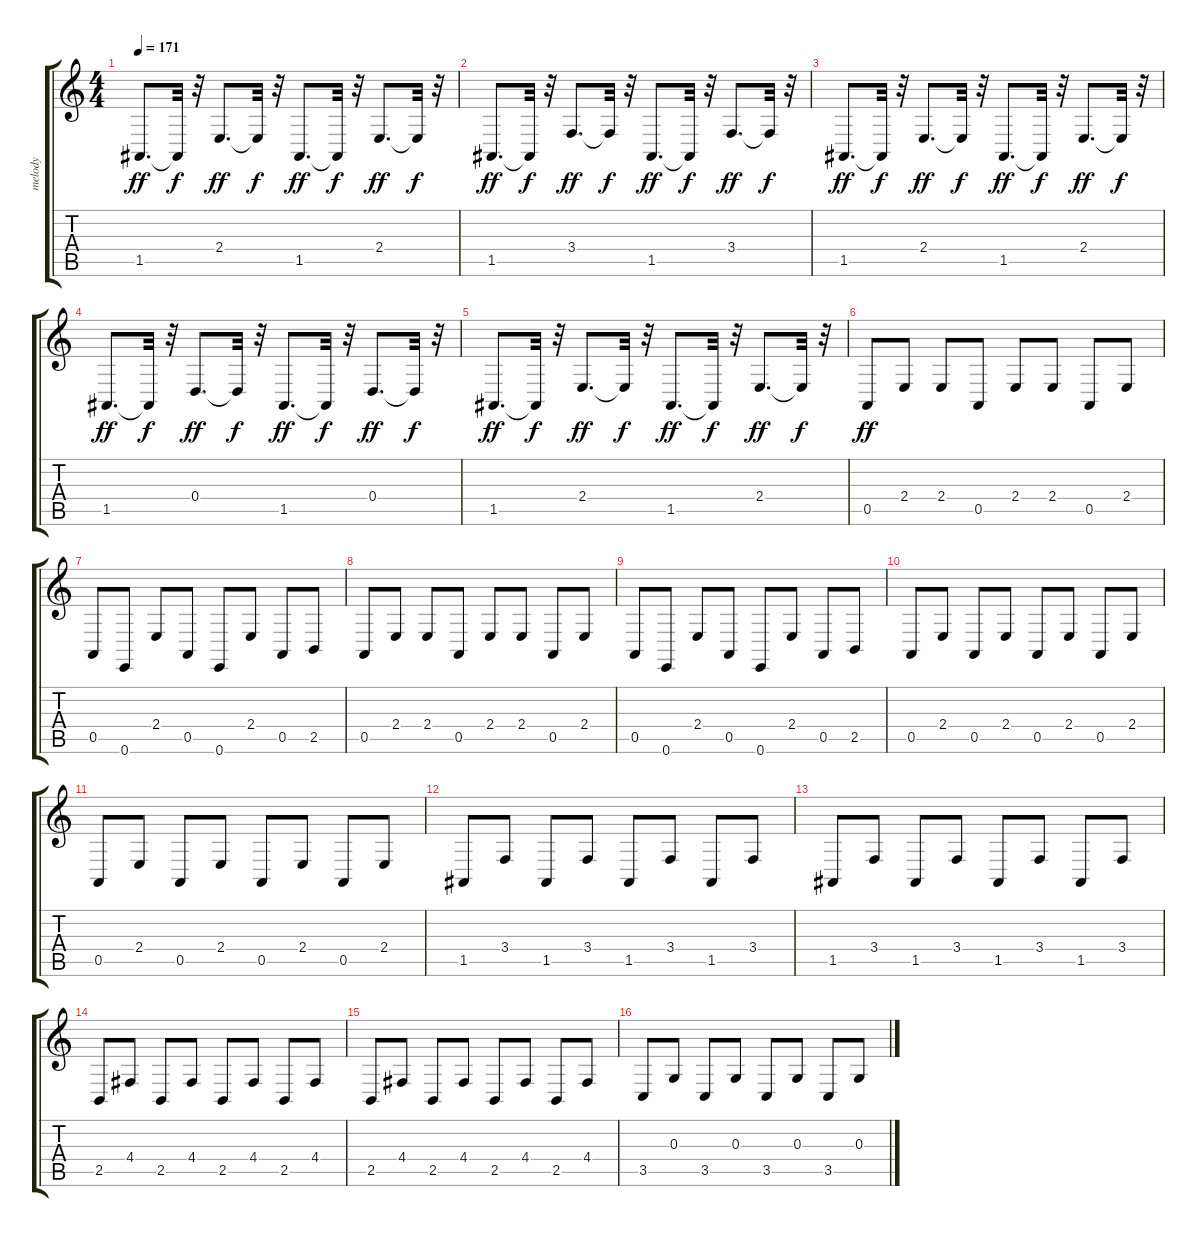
\track ("melody" "melody") {instrument lead1square}
\staff {score tabs}
\tuning (E4 B3 G3 D3 A2 E2) {hide}
\ts (4 4)
\tempo 171
\clef g2
\ks c
1.5.8{d dy ff} 1.5{t}.32{dy f} r.32 2.4.8{d dy ff} 2.4{t}.32{dy f} r.32 1.5.8{d dy ff} 1.5{t}.32{dy f} r.32 2.4.8{d dy ff} 2.4{t}.32{dy f} r.32 |
1.5.8{d dy ff} 1.5{t}.32{dy f} r.32 3.4.8{d dy ff} 3.4{t}.32{dy f} r.32 1.5.8{d dy ff} 1.5{t}.32{dy f} r.32 3.4.8{d dy ff} 3.4{t}.32{dy f} r.32 |
1.5.8{d dy ff} 1.5{t}.32{dy f} r.32 2.4.8{d dy ff} 2.4{t}.32{dy f} r.32 1.5.8{d dy ff} 1.5{t}.32{dy f} r.32 2.4.8{d dy ff} 2.4{t}.32{dy f} r.32 |
1.5.8{d dy ff} 1.5{t}.32{dy f} r.32 0.4.8{d dy ff} 0.4{t}.32{dy f} r.32 1.5.8{d dy ff} 1.5{t}.32{dy f} r.32 0.4.8{d dy ff} 0.4{t}.32{dy f} r.32 |
1.5.8{d dy ff} 1.5{t}.32{dy f} r.32 2.4.8{d dy ff} 2.4{t}.32{dy f} r.32 1.5.8{d dy ff} 1.5{t}.32{dy f} r.32 2.4.8{d dy ff} 2.4{t}.32{dy f} r.32 |
0.5.8{dy ff} 2.4.8 2.4.8 0.5.8 2.4.8 2.4.8 0.5.8 2.4.8 |
0.5.8 0.6.8 2.4.8 0.5.8 0.6.8 2.4.8 0.5.8 2.5.8 |
0.5.8 2.4.8 2.4.8 0.5.8 2.4.8 2.4.8 0.5.8 2.4.8 |
0.5.8 0.6.8 2.4.8 0.5.8 0.6.8 2.4.8 0.5.8 2.5.8 |
0.5.8 2.4.8 0.5.8 2.4.8 0.5.8 2.4.8 0.5.8 2.4.8 |
0.5.8 2.4.8 0.5.8 2.4.8 0.5.8 2.4.8 0.5.8 2.4.8 |
1.5.8 3.4.8 1.5.8 3.4.8 1.5.8 3.4.8 1.5.8 3.4.8 |
1.5.8 3.4.8 1.5.8 3.4.8 1.5.8 3.4.8 1.5.8 3.4.8 |
2.5.8 4.4.8 2.5.8 4.4.8 2.5.8 4.4.8 2.5.8 4.4.8 |
2.5.8 4.4.8 2.5.8 4.4.8 2.5.8 4.4.8 2.5.8 4.4.8 |
3.5.8 0.3.8 3.5.8 0.3.8 3.5.8 0.3.8 3.5.8 0.3.8
